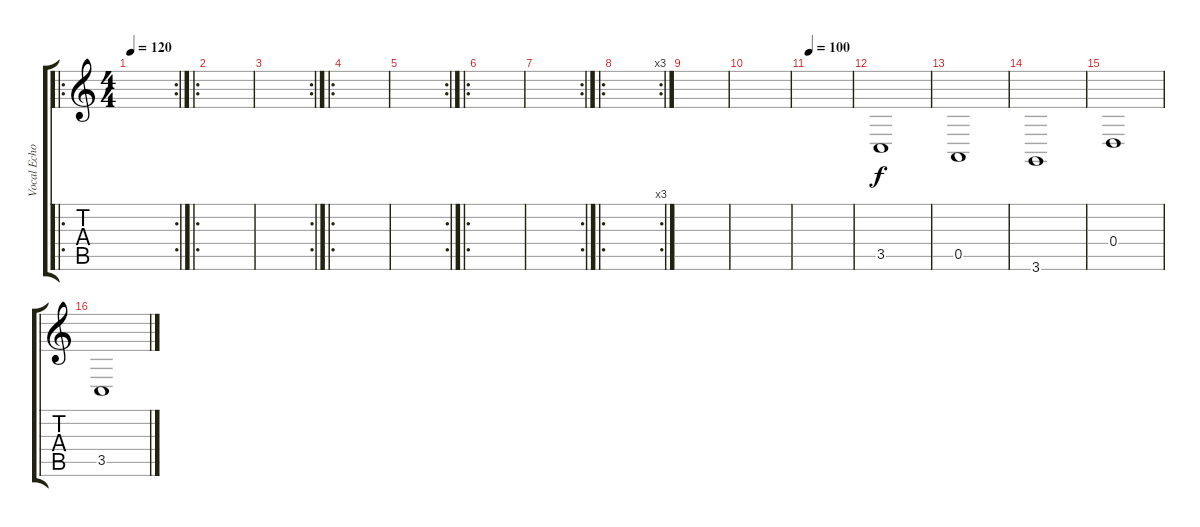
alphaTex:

\track ("Vocal Echo" "Vocal Echo") {instrument stringensemble1}
\staff {score tabs}
\tuning (E4 B3 G3 D3 A2 E2) {hide}
\ro
\rc 2
\ts (4 4)
\tempo 120
\clef g2
\ks c
|
\ro
|
\rc 2
|
\ro
|
\rc 2
|
\ro
|
\rc 2
|
\ro
\rc 3
|
|
|
\tempo 100
|
3.5.1 |
0.5.1 |
3.6.1 |
0.4.1 |
3.5.1
